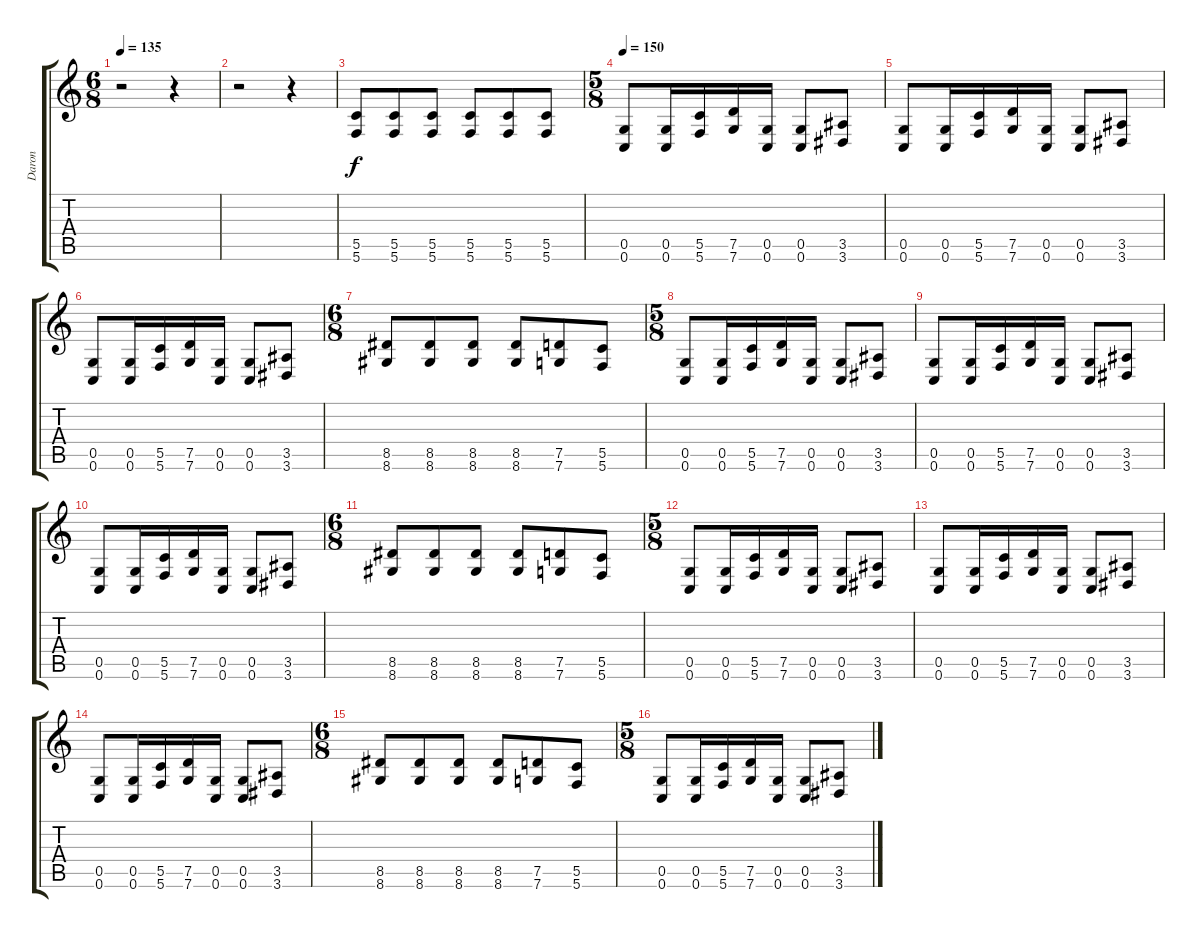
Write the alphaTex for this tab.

\track ("Daron" "Daron") {instrument overdrivenguitar}
\staff {score tabs}
\tuning (D4 A3 F3 C3 G2 C2) {hide}
\ts (6 8)
\tempo 135
\clef g2
\ks c
r.2{dy f} r.4 |
r.2 r.4 |
(5.5 5.6).8{volume 13} (5.5 5.6).8 (5.5 5.6).8 (5.5 5.6).8 (5.5 5.6).8 (5.5 5.6).8 |
\ts (5 8)
\tempo 150
(0.5 0.6).8 (0.5 0.6).16 (5.5 5.6).16 (7.5 7.6).16 (0.5 0.6).16 (0.5 0.6).8 (3.5 3.6).8 |
(0.5 0.6).8 (0.5 0.6).16 (5.5 5.6).16 (7.5 7.6).16 (0.5 0.6).16 (0.5 0.6).8 (3.5 3.6).8 |
(0.5 0.6).8 (0.5 0.6).16 (5.5 5.6).16 (7.5 7.6).16 (0.5 0.6).16 (0.5 0.6).8 (3.5 3.6).8 |
\ts (6 8)
(8.5 8.6).8 (8.5 8.6).8 (8.5 8.6).8 (8.5 8.6).8 (7.5 7.6).8 (5.5 5.6).8 |
\ts (5 8)
(0.5 0.6).8 (0.5 0.6).16 (5.5 5.6).16 (7.5 7.6).16 (0.5 0.6).16 (0.5 0.6).8 (3.5 3.6).8 |
(0.5 0.6).8 (0.5 0.6).16 (5.5 5.6).16 (7.5 7.6).16 (0.5 0.6).16 (0.5 0.6).8 (3.5 3.6).8 |
(0.5 0.6).8 (0.5 0.6).16 (5.5 5.6).16 (7.5 7.6).16 (0.5 0.6).16 (0.5 0.6).8 (3.5 3.6).8 |
\ts (6 8)
(8.5 8.6).8 (8.5 8.6).8 (8.5 8.6).8 (8.5 8.6).8 (7.5 7.6).8 (5.5 5.6).8 |
\ts (5 8)
(0.5 0.6).8 (0.5 0.6).16 (5.5 5.6).16 (7.5 7.6).16 (0.5 0.6).16 (0.5 0.6).8 (3.5 3.6).8 |
(0.5 0.6).8 (0.5 0.6).16 (5.5 5.6).16 (7.5 7.6).16 (0.5 0.6).16 (0.5 0.6).8 (3.5 3.6).8 |
(0.5 0.6).8 (0.5 0.6).16 (5.5 5.6).16 (7.5 7.6).16 (0.5 0.6).16 (0.5 0.6).8 (3.5 3.6).8 |
\ts (6 8)
(8.5 8.6).8 (8.5 8.6).8 (8.5 8.6).8 (8.5 8.6).8 (7.5 7.6).8 (5.5 5.6).8 |
\ts (5 8)
(0.5 0.6).8 (0.5 0.6).16 (5.5 5.6).16 (7.5 7.6).16 (0.5 0.6).16 (0.5 0.6).8 (3.5 3.6).8
